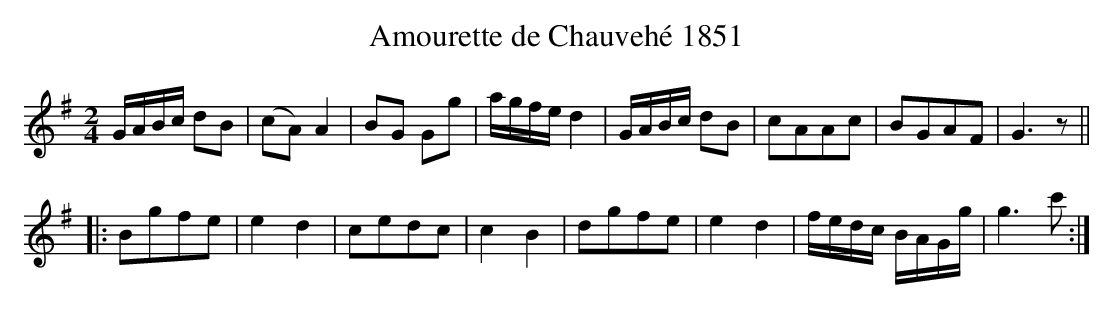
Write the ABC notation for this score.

X:1
T:Amourette de Chauvehé 1851
M:2/4
K:Gmaj
L:1/16
GABc d2B2|(c2A2) A4|B2G2 G2g2|agfe d4|GABc d2B2|c2A2A2c2|B2G2A2F2|G6 z2||
|:B2g2f2e2|e4d4|c2e2d2c2|c4B4|d2g2f2e2|e4 d4|fedc BAGg|g6 c'2:|]
